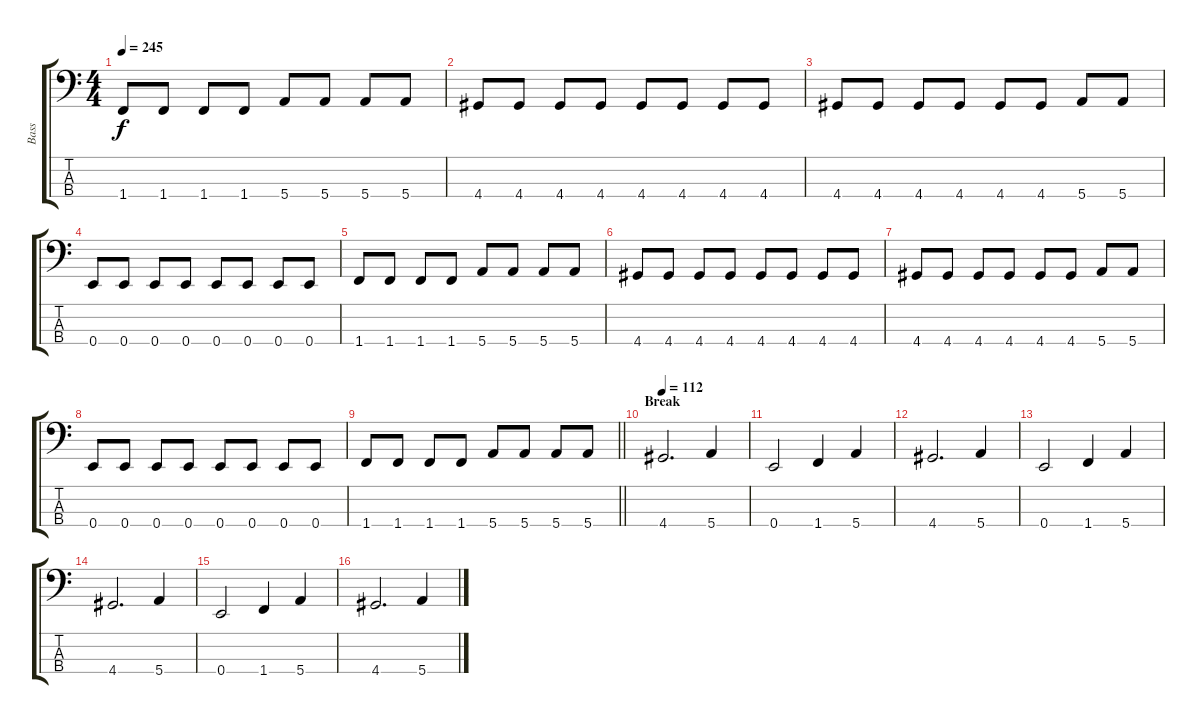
\track ("Bass" "Bass") {instrument electricbasspick}
\staff {score tabs}
\tuning (G2 D2 A1 E1) {hide}
\ts (4 4)
\tempo 245
\clef f4
\ks c
1.4.8{dy f} 1.4.8 1.4.8 1.4.8 5.4.8 5.4.8 5.4.8 5.4.8 |
4.4.8 4.4.8 4.4.8 4.4.8 4.4.8 4.4.8 4.4.8 4.4.8 |
4.4.8 4.4.8 4.4.8 4.4.8 4.4.8 4.4.8 5.4.8 5.4.8 |
0.4.8 0.4.8 0.4.8 0.4.8 0.4.8 0.4.8 0.4.8 0.4.8 |
1.4.8 1.4.8 1.4.8 1.4.8 5.4.8 5.4.8 5.4.8 5.4.8 |
4.4.8 4.4.8 4.4.8 4.4.8 4.4.8 4.4.8 4.4.8 4.4.8 |
4.4.8 4.4.8 4.4.8 4.4.8 4.4.8 4.4.8 5.4.8 5.4.8 |
0.4.8 0.4.8 0.4.8 0.4.8 0.4.8 0.4.8 0.4.8 0.4.8 |
\barLineRight lightlight
1.4.8 1.4.8 1.4.8 1.4.8 5.4.8 5.4.8 5.4.8 5.4.8 |
\section ("" "Break")
\tempo 112
4.4.2{d} 5.4.4 |
0.4.2 1.4.4 5.4.4 |
4.4.2{d} 5.4.4 |
0.4.2 1.4.4 5.4.4 |
4.4.2{d} 5.4.4 |
0.4.2 1.4.4 5.4.4 |
4.4.2{d} 5.4.4
